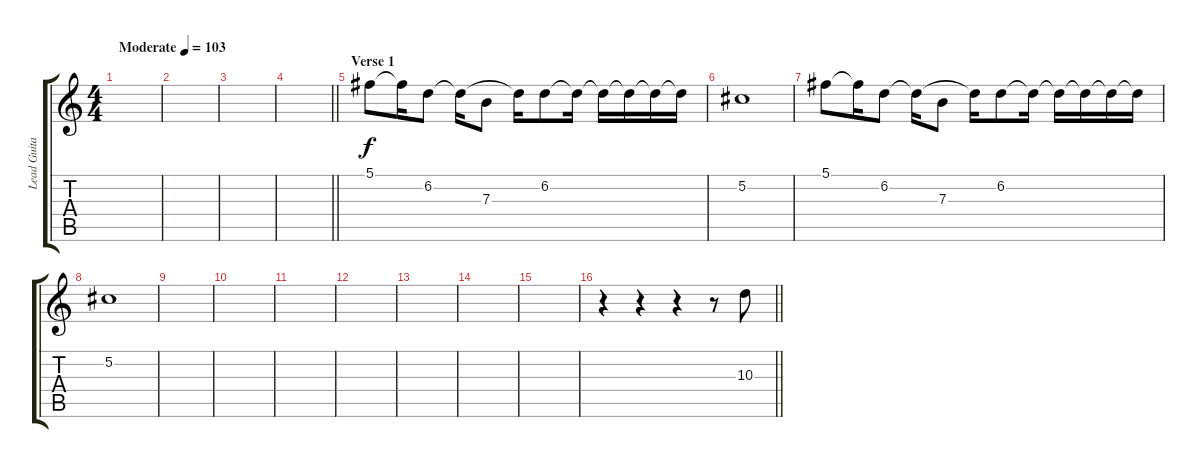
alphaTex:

\track ("Lead Guitar" "Lead Guita") {instrument electricguitarclean}
\staff {score tabs}
\tuning (Db4 Ab3 E3 B2 Gb2 B1) {hide}
\ts (4 4)
\tempo (103 "Moderate")
\clef g2
\ks c
|
|
|
\barLineRight lightlight
|
\section ("" "Verse 1")
5.1.8{volume 12} 5.1{t}.16 6.2.8 6.2{t}.16 7.3.8 6.2{t}.16 6.2.8 6.2{t}.16 6.2{t}.16 6.2{t}.16 6.2{t}.16 6.2{t}.16 |
5.2.1 |
5.1.8 5.1{t}.16 6.2.8 6.2{t}.16 7.3.8 6.2{t}.16 6.2.8 6.2{t}.16 6.2{t}.16 6.2{t}.16 6.2{t}.16 6.2{t}.16 |
5.2.1 |
|
|
|
|
|
|
|
\barLineRight lightlight
r.4{volume 14 instrument distortionguitar} r.4 r.4 r.8 10.3{ss}.8{volume 15 instrument overdrivenguitar}
